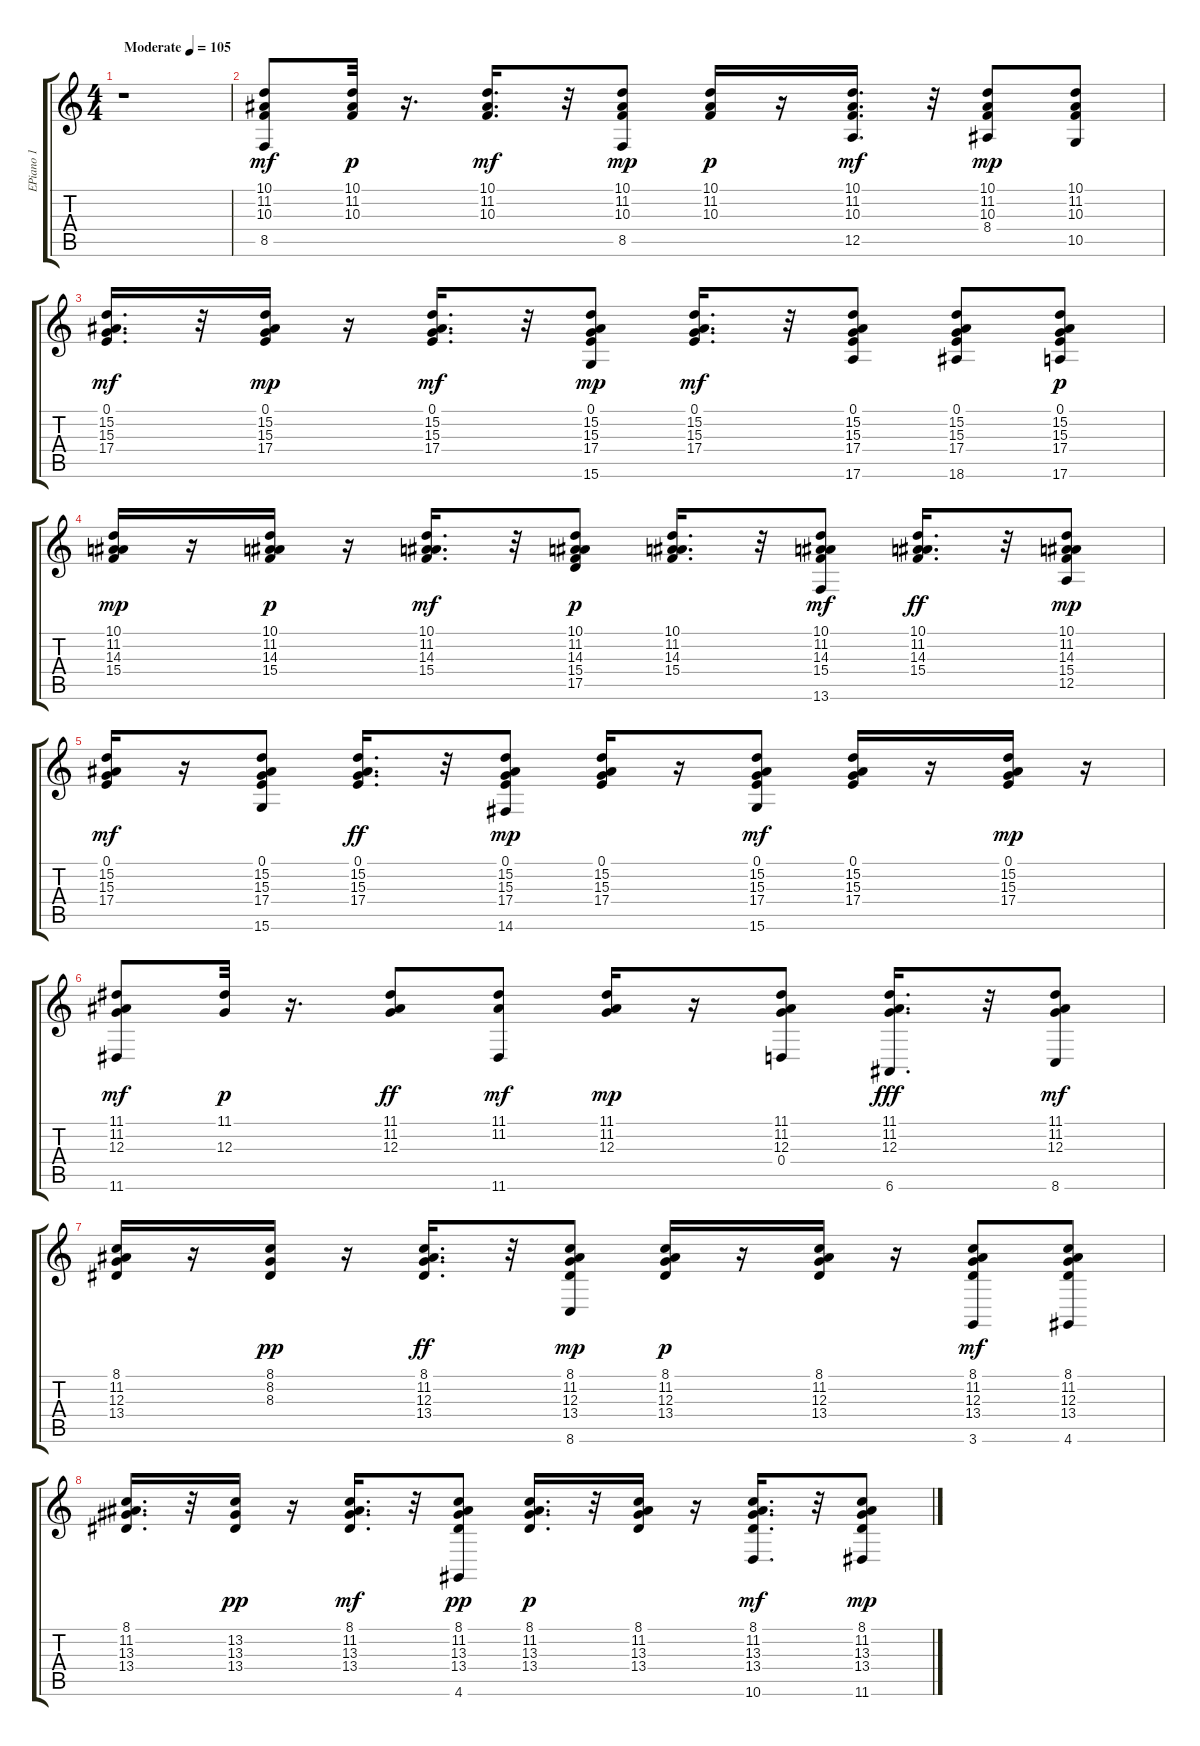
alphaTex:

\track ("EPiano 1" "EPiano 1") {instrument stringensemble1}
\staff {score tabs}
\tuning (E4 B3 G3 D3 A2 E2) {hide}
\ts (4 4)
\tempo (105 "Moderate")
\clef g2
\ks c
r.1{dy mf instrument stringensemble1} |
(10.1 11.2 10.3 8.5).8 (10.1 11.2 10.3).32{dy p} r.16{d} (10.1 11.2 10.3).16{d dy mf} r.32 (10.1 11.2 10.3 8.5).8{dy mp} (10.1 11.2 10.3).16{dy p} r.16 (10.1 11.2 10.3 12.5).16{d dy mf} r.32 (10.1 11.2 10.3 8.4).8{dy mp} (10.1 11.2 10.3 10.5).8 |
(0.1 15.2 15.3 17.4).16{d dy mf} r.32 (0.1 15.2 15.3 17.4).16{dy mp} r.16 (0.1 15.2 15.3 17.4).16{d dy mf} r.32 (0.1 15.2 15.3 17.4 15.6).8{dy mp} (0.1 15.2 15.3 17.4).16{d dy mf} r.32 (0.1 15.2 15.3 17.4 17.6).8 (0.1 15.2 15.3 17.4 18.6).8 (0.1 15.2 15.3 17.4 17.6).8{dy p} |
(10.1 11.2 14.3 15.4).16{dy mp} r.16 (10.1 11.2 14.3 15.4).16{dy p} r.16 (10.1 11.2 14.3 15.4).16{d dy mf} r.32 (10.1 11.2 14.3 15.4 17.5).8{dy p} (10.1 11.2 14.3 15.4).16{d} r.32 (10.1 11.2 14.3 15.4 13.6).8{dy mf} (10.1 11.2 14.3 15.4).16{d dy ff} r.32 (10.1 11.2 14.3 15.4 12.5).8{dy mp} |
(0.1 15.2 15.3 17.4).16{dy mf} r.16 (0.1 15.2 15.3 17.4 15.6).8 (0.1 15.2 15.3 17.4).16{d dy ff} r.32 (0.1 15.2 15.3 17.4 14.6).8{dy mp} (0.1 15.2 15.3 17.4).16 r.16 (0.1 15.2 15.3 17.4 15.6).8{dy mf} (0.1 15.2 15.3 17.4).16 r.16 (0.1 15.2 15.3 17.4).16{dy mp} r.16 |
(11.1 11.2 12.3 11.6).8{dy mf} (11.1 12.3).32{dy p} r.16{d} (11.1 11.2 12.3).8{dy ff} (11.1 11.2 11.6).8{dy mf} (11.1 11.2 12.3).16{dy mp} r.16 (11.1 11.2 12.3 0.4).8 (11.1 11.2 12.3 6.6).16{d dy fff} r.32 (11.1 11.2 12.3 8.6).8{dy mf} |
(8.1 11.2 12.3 13.4).16 r.16 (8.1 8.2 8.3).16{dy pp} r.16 (8.1 11.2 12.3 13.4).16{d dy ff} r.32 (8.1 11.2 12.3 13.4 8.6).8{dy mp} (8.1 11.2 12.3 13.4).16{dy p} r.16 (8.1 11.2 12.3 13.4).16 r.16 (8.1 11.2 12.3 13.4 3.6).8{dy mf} (8.1 11.2 12.3 13.4 4.6).8 |
(8.1 11.2 13.3 13.4).16{d} r.32 (13.2 13.3 13.4).16{dy pp} r.16 (8.1 11.2 13.3 13.4).16{d dy mf} r.32 (8.1 11.2 13.3 13.4 4.6).8{dy pp} (8.1 11.2 13.3 13.4).16{d dy p} r.32 (8.1 11.2 13.3 13.4).16 r.16 (8.1 11.2 13.3 13.4 10.6).16{d dy mf} r.32 (8.1 11.2 13.3 13.4 11.6).8{dy mp}
